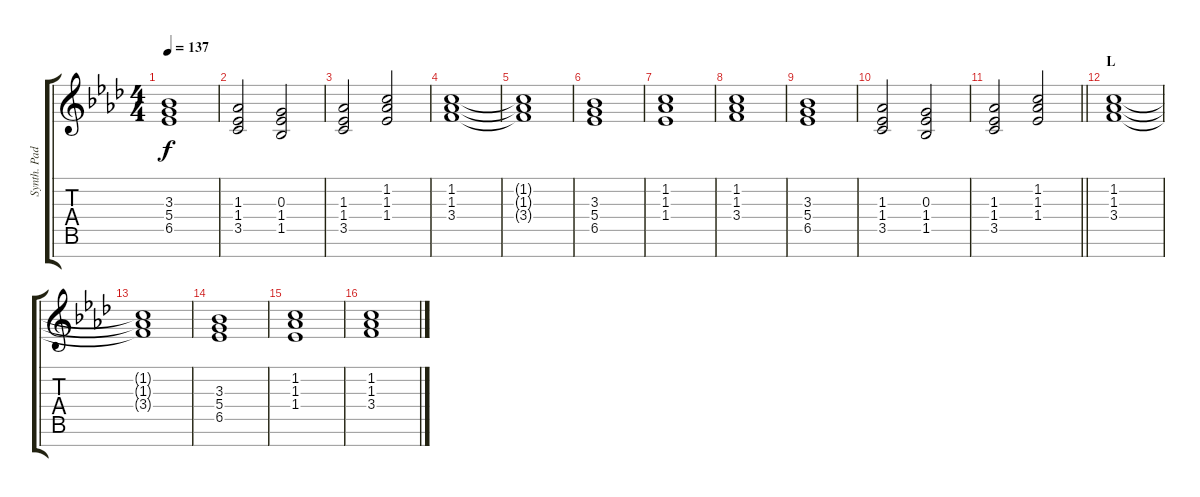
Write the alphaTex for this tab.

\track ("Synth. Pad" "Synth. Pad") {instrument pad2warm}
\staff {score tabs}
\tuning (E5 B4 G4 D4 A3 E3 B2) {hide}
\ts (4 4)
\tempo 137
\clef g2
\ks ab
(3.3 5.4 6.5).1{dy f} |
(1.3 1.4 3.5).2 (0.3 1.4 1.5).2 |
(1.3 1.4 3.5).2 (1.2 1.3 1.4).2 |
(1.2 1.3 3.4).1 |
(1.2{t} 1.3{t} 3.4{t}).1 |
(3.3 5.4 6.5).1 |
(1.2 1.3 1.4).1 |
(1.2 1.3 3.4).1 |
(3.3 5.4 6.5).1 |
(1.3 1.4 3.5).2 (0.3 1.4 1.5).2 |
\barLineRight lightlight
(1.3 1.4 3.5).2 (1.2 1.3 1.4).2 |
\section ("" "L")
(1.2 1.3 3.4).1 |
(1.2{t} 1.3{t} 3.4{t}).1 |
(3.3 5.4 6.5).1 |
(1.2 1.3 1.4).1 |
(1.2 1.3 3.4).1
